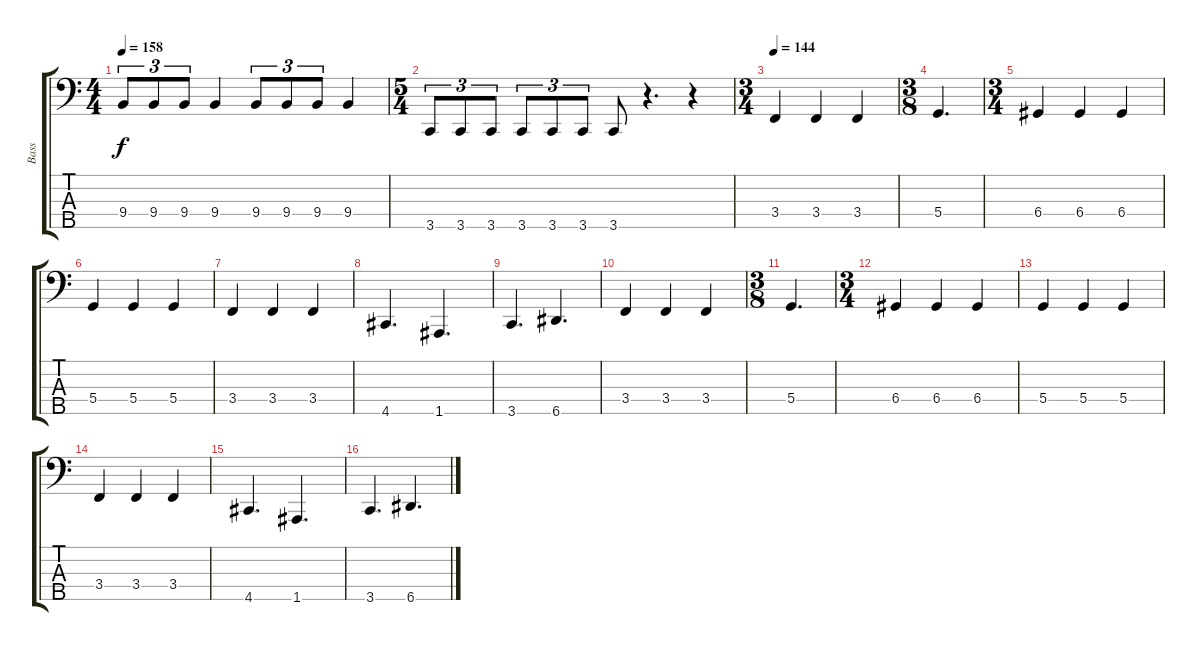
\track ("Bass" "Bass") {instrument electricbasspick}
\staff {score tabs}
\tuning (F2 C2 G1 D1 A0) {hide}
\ts (4 4)
\tempo 158
\clef f4
\ks c
9.4.8{tu (3 2) dy f} 9.4.8{tu (3 2)} 9.4.8{tu (3 2)} 9.4.4 9.4.8{tu (3 2)} 9.4.8{tu (3 2)} 9.4.8{tu (3 2)} 9.4.4 |
\ts (5 4)
3.5.8{tu (3 2)} 3.5.8{tu (3 2)} 3.5.8{tu (3 2)} 3.5.8{tu (3 2)} 3.5.8{tu (3 2)} 3.5.8{tu (3 2)} 3.5.8 r.4{d} r.4 |
\ts (3 4)
\tempo 144
3.4.4 3.4.4 3.4.4 |
\ts (3 8)
5.4.4{d} |
\ts (3 4)
6.4.4 6.4.4 6.4.4 |
5.4.4 5.4.4 5.4.4 |
3.4.4 3.4.4 3.4.4 |
4.5.4{d} 1.5.4{d} |
3.5.4{d} 6.5.4{d} |
3.4.4 3.4.4 3.4.4 |
\ts (3 8)
5.4.4{d} |
\ts (3 4)
6.4.4 6.4.4 6.4.4 |
5.4.4 5.4.4 5.4.4 |
3.4.4 3.4.4 3.4.4 |
4.5.4{d} 1.5.4{d} |
3.5.4{d} 6.5.4{d}
